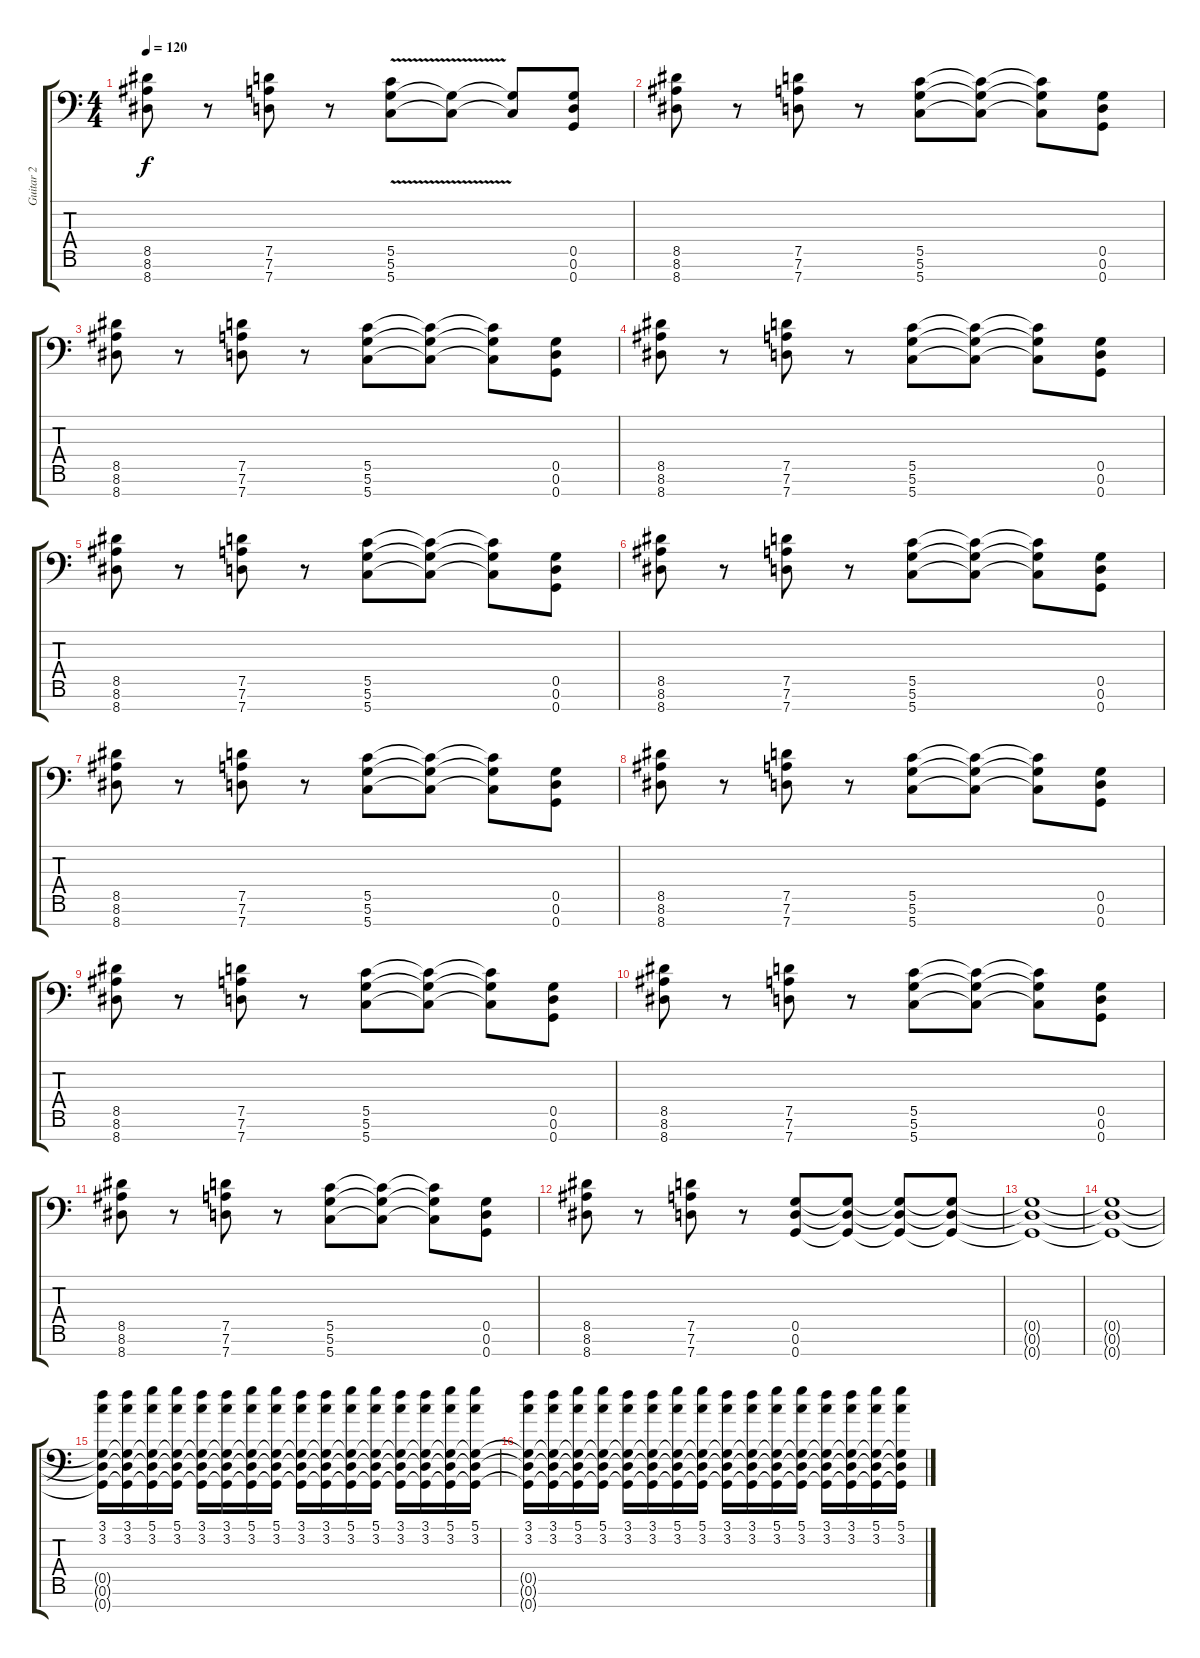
\track ("Guitar 2" "Guitar 2") {instrument distortionguitar}
\staff {score tabs}
\tuning (D4 A3 F3 C3 G2 D2 G1) {hide}
\ts (4 4)
\tempo 120
\clef f4
\ks c
(8.5 8.6 8.7).8{dy f balance 8} r.8 (7.5 7.6 7.7).8 r.8 (5.5 5.6 5.7{v}).8 (5.6{t} 5.7{t}).8 (5.6{t} 5.7{t}).8 (0.5 0.6 0.7).8 |
(8.5 8.6 8.7).8 r.8 (7.5 7.6 7.7).8 r.8 (5.5 5.6 5.7).8 (5.5{t} 5.6{t} 5.7{t}).8 (5.5{t} 5.6{t} 5.7{t}).8 (0.5 0.6 0.7).8 |
(8.5 8.6 8.7).8 r.8 (7.5 7.6 7.7).8 r.8 (5.5 5.6 5.7).8 (5.5{t} 5.6{t} 5.7{t}).8 (5.5{t} 5.6{t} 5.7{t}).8 (0.5 0.6 0.7).8 |
(8.5 8.6 8.7).8 r.8 (7.5 7.6 7.7).8 r.8 (5.5 5.6 5.7).8 (5.5{t} 5.6{t} 5.7{t}).8 (5.5{t} 5.6{t} 5.7{t}).8 (0.5 0.6 0.7).8 |
(8.5 8.6 8.7).8 r.8 (7.5 7.6 7.7).8 r.8 (5.5 5.6 5.7).8 (5.5{t} 5.6{t} 5.7{t}).8 (5.5{t} 5.6{t} 5.7{t}).8 (0.5 0.6 0.7).8 |
(8.5 8.6 8.7).8 r.8 (7.5 7.6 7.7).8 r.8 (5.5 5.6 5.7).8 (5.5{t} 5.6{t} 5.7{t}).8 (5.5{t} 5.6{t} 5.7{t}).8 (0.5 0.6 0.7).8 |
(8.5 8.6 8.7).8 r.8 (7.5 7.6 7.7).8 r.8 (5.5 5.6 5.7).8 (5.5{t} 5.6{t} 5.7{t}).8 (5.5{t} 5.6{t} 5.7{t}).8 (0.5 0.6 0.7).8 |
(8.5 8.6 8.7).8 r.8 (7.5 7.6 7.7).8 r.8 (5.5 5.6 5.7).8 (5.5{t} 5.6{t} 5.7{t}).8 (5.5{t} 5.6{t} 5.7{t}).8 (0.5 0.6 0.7).8 |
(8.5 8.6 8.7).8 r.8 (7.5 7.6 7.7).8 r.8 (5.5 5.6 5.7).8 (5.5{t} 5.6{t} 5.7{t}).8 (5.5{t} 5.6{t} 5.7{t}).8 (0.5 0.6 0.7).8 |
(8.5 8.6 8.7).8 r.8 (7.5 7.6 7.7).8 r.8 (5.5 5.6 5.7).8 (5.5{t} 5.6{t} 5.7{t}).8 (5.5{t} 5.6{t} 5.7{t}).8 (0.5 0.6 0.7).8 |
(8.5 8.6 8.7).8 r.8 (7.5 7.6 7.7).8 r.8 (5.5 5.6 5.7).8 (5.5{t} 5.6{t} 5.7{t}).8 (5.5{t} 5.6{t} 5.7{t}).8 (0.5 0.6 0.7).8 |
(8.5 8.6 8.7).8 r.8 (7.5 7.6 7.7).8 r.8 (0.5 0.6 0.7).8 (0.5{t} 0.6{t} 0.7{t}).8 (0.5{t} 0.6{t} 0.7{t}).8 (0.5{t} 0.6{t} 0.7{t}).8 |
(0.5{t} 0.6{t} 0.7{t}).1 |
(0.5{t} 0.6{t} 0.7{t}).1 |
(3.1 3.2 0.5{t} 0.6{t} 0.7{t}).16{balance 16} (3.1 3.2 0.5{t} 0.6{t} 0.7{t}).16 (5.1 3.2 0.5{t} 0.6{t} 0.7{t}).16 (5.1 3.2 0.5{t} 0.6{t} 0.7{t}).16 (3.1 3.2 0.5{t} 0.6{t} 0.7{t}).16 (3.1 3.2 0.5{t} 0.6{t} 0.7{t}).16 (5.1 3.2 0.5{t} 0.6{t} 0.7{t}).16 (5.1 3.2 0.5{t} 0.6{t} 0.7{t}).16 (3.1 3.2 0.5{t} 0.6{t} 0.7{t}).16 (3.1 3.2 0.5{t} 0.6{t} 0.7{t}).16 (5.1 3.2 0.5{t} 0.6{t} 0.7{t}).16 (5.1 3.2 0.5{t} 0.6{t} 0.7{t}).16 (3.1 3.2 0.5{t} 0.6{t} 0.7{t}).16 (3.1 3.2 0.5{t} 0.6{t} 0.7{t}).16 (5.1 3.2 0.5{t} 0.6{t} 0.7{t}).16 (5.1 3.2 0.5{t} 0.6{t} 0.7{t}).16 |
(3.1 3.2 0.5{t} 0.6{t} 0.7{t}).16 (3.1 3.2 0.5{t} 0.6{t} 0.7{t}).16 (5.1 3.2 0.5{t} 0.6{t} 0.7{t}).16 (5.1 3.2 0.5{t} 0.6{t} 0.7{t}).16 (3.1 3.2 0.5{t} 0.6{t} 0.7{t}).16 (3.1 3.2 0.5{t} 0.6{t} 0.7{t}).16 (5.1 3.2 0.5{t} 0.6{t} 0.7{t}).16 (5.1 3.2 0.5{t} 0.6{t} 0.7{t}).16 (3.1 3.2 0.5{t} 0.6{t} 0.7{t}).16 (3.1 3.2 0.5{t} 0.6{t} 0.7{t}).16 (5.1 3.2 0.5{t} 0.6{t} 0.7{t}).16 (5.1 3.2 0.5{t} 0.6{t} 0.7{t}).16 (3.1 3.2 0.5{t} 0.6{t} 0.7{t}).16 (3.1 3.2 0.5{t} 0.6{t} 0.7{t}).16 (5.1 3.2 0.5{t} 0.6{t} 0.7{t}).16 (5.1 3.2 0.5{t} 0.6{t} 0.7{t}).16
